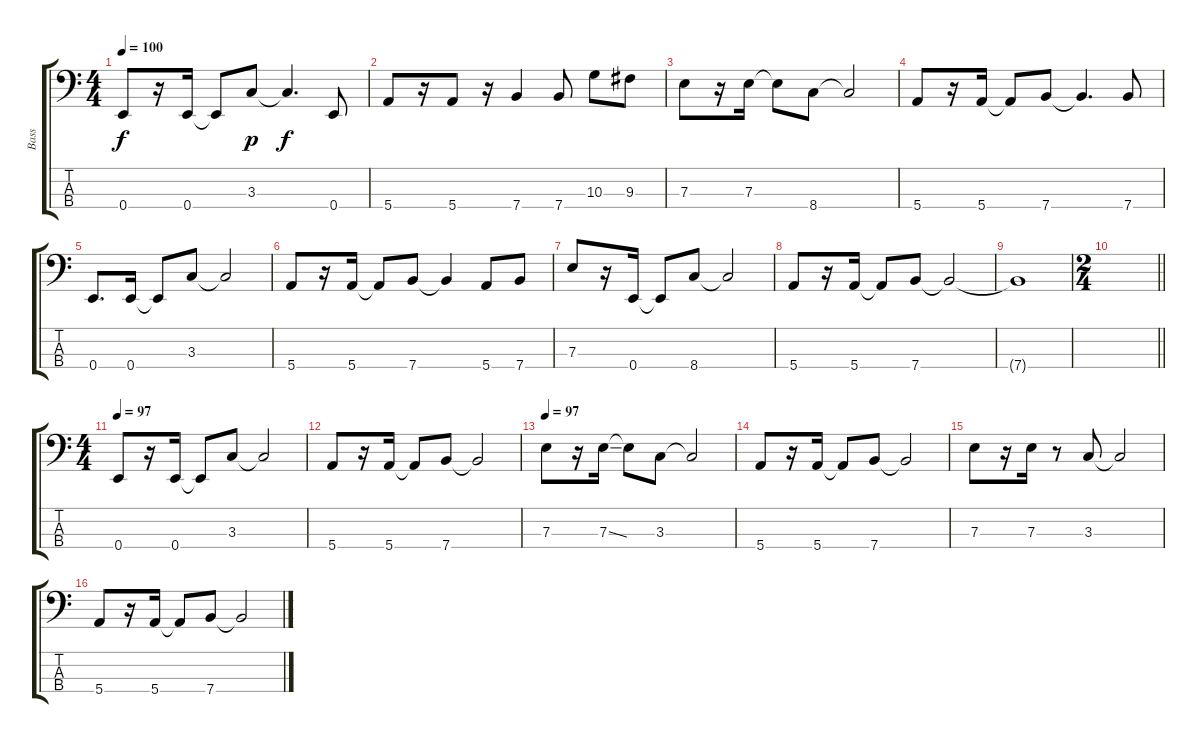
\track ("Bass" "Bass") {instrument electricbassfinger}
\staff {score tabs}
\tuning (G2 D2 A1 E1) {hide}
\ts (4 4)
\tempo 100
\clef f4
\ks c
0.4.8{dy f} r.16 0.4.16 0.4{t}.8 3.3.8{dy p} 3.3{t}.4{d dy f} 0.4.8 |
5.4.8 r.16 5.4.8 r.16 7.4.4 7.4.8 10.3.8 9.3.8 |
7.3.8 r.16 7.3.16 7.3{t}.8 8.4.8 8.4{t}.2 |
5.4.8 r.16 5.4.16 5.4{t}.8 7.4.8 7.4{t}.4{d} 7.4.8 |
0.4.8{d} 0.4.16 0.4{t}.8 3.3.8 3.3{t}.2 |
5.4.8 r.16 5.4.16 5.4{t}.8 7.4.8 7.4{t}.4 5.4.8 7.4.8 |
7.3.8 r.16 0.4.16 0.4{t}.8 8.4.8 8.4{t}.2 |
5.4.8 r.16 5.4.16 5.4{t}.8 7.4.8 7.4{t}.2 |
7.4{t}.1 |
\ts (2 4)
\barLineRight lightlight
|
\ts (4 4)
\tempo 97
0.4.8 r.16 0.4.16 0.4{t}.8 3.3.8 3.3{t}.2 |
5.4.8 r.16 5.4.16 5.4{t}.8 7.4.8 7.4{t}.2 |
\tempo 97
7.3.8 r.16 7.3{ss}.16 7.3{t}.8 3.3.8 3.3{t}.2 |
5.4.8 r.16 5.4.16 5.4{t}.8 7.4.8 7.4{t}.2 |
7.3.8 r.16 7.3.16 r.8 3.3.8 3.3{t}.2 |
5.4.8 r.16 5.4.16 5.4{t}.8 7.4.8 7.4{t}.2
